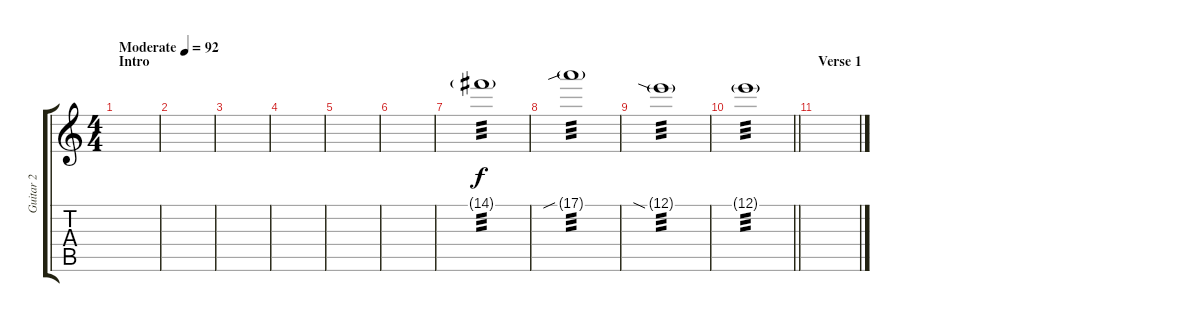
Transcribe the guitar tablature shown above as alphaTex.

\track ("Guitar 2" "Guitar 2") {instrument distortionguitar}
\staff {score tabs}
\tuning (E4 B3 G3 D3 A2 E2) {hide}
\ts (4 4)
\section ("" "Intro")
\tempo (92 "Moderate")
\clef g2
\ks c
|
|
|
|
|
|
14.1{g}.1{tp 3} |
17.1{sib g}.1{tp 3} |
12.1{sia g}.1{tp 3} |
\barLineRight lightlight
12.1{g}.1{tp 3} |
\section ("" "Verse 1")
